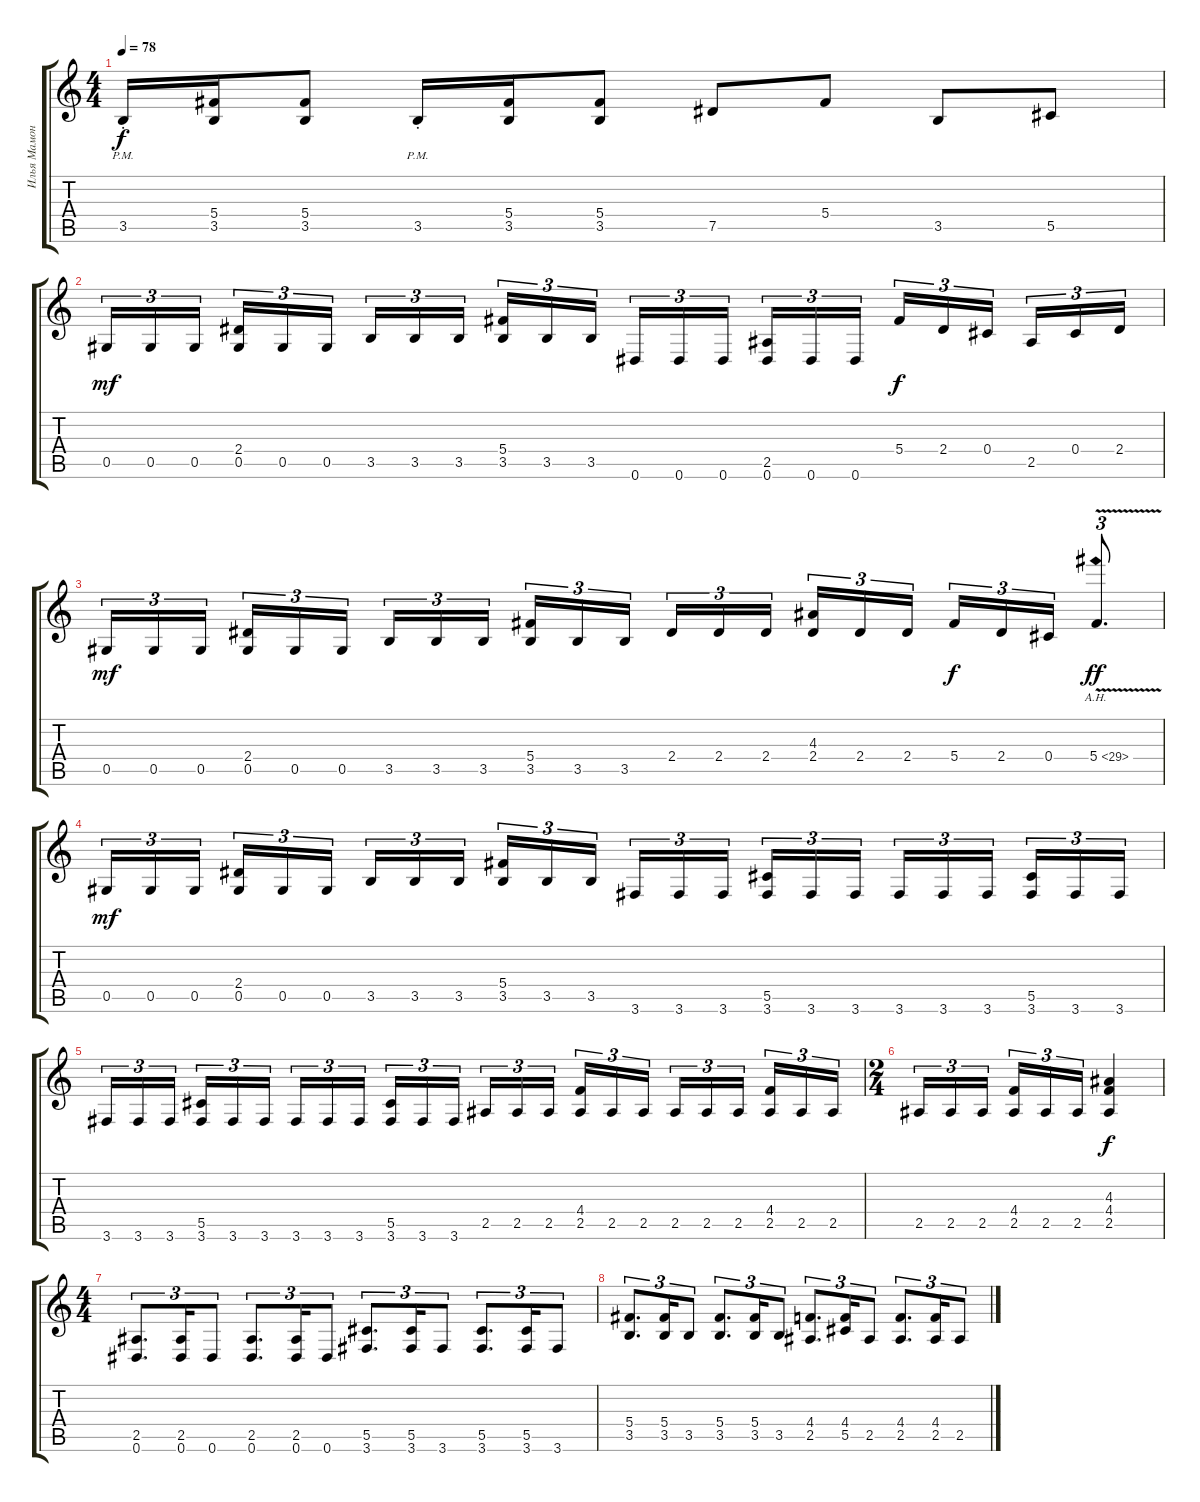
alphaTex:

\track ("Илья Мамонтов" "Илья Мамон") {instrument distortionguitar}
\staff {score tabs}
\tuning (Eb4 Bb3 Gb3 Db3 Ab2 Eb2) {hide}
\ts (4 4)
\tempo 78
\clef g2
\ks c
3.5{pm st}.16{dy f} (5.4 3.5).16 (5.4 3.5).8 3.5{pm st}.16 (5.4 3.5).16 (5.4 3.5).8 7.5.8 5.4.8 3.5.8 5.5.8 |
0.5.16{tu (3 2) dy mf} 0.5.16{tu (3 2)} 0.5.16{tu (3 2) beam splitsecondary} (2.4 0.5).16{tu (3 2)} 0.5.16{tu (3 2)} 0.5.16{tu (3 2)} 3.5.16{tu (3 2)} 3.5.16{tu (3 2)} 3.5.16{tu (3 2) beam splitsecondary} (5.4 3.5).16{tu (3 2)} 3.5.16{tu (3 2)} 3.5.16{tu (3 2)} 0.6.16{tu (3 2)} 0.6.16{tu (3 2)} 0.6.16{tu (3 2) beam splitsecondary} (2.5 0.6).16{tu (3 2)} 0.6.16{tu (3 2)} 0.6.16{tu (3 2)} 5.4.16{tu (3 2) dy f} 2.4.16{tu (3 2)} 0.4.16{tu (3 2) beam splitsecondary} 2.5.16{tu (3 2)} 0.4.16{tu (3 2)} 2.4.16{tu (3 2)} |
0.5.16{tu (3 2) dy mf} 0.5.16{tu (3 2)} 0.5.16{tu (3 2) beam splitsecondary} (2.4 0.5).16{tu (3 2)} 0.5.16{tu (3 2)} 0.5.16{tu (3 2)} 3.5.16{tu (3 2)} 3.5.16{tu (3 2)} 3.5.16{tu (3 2) beam splitsecondary} (5.4 3.5).16{tu (3 2)} 3.5.16{tu (3 2)} 3.5.16{tu (3 2)} 2.4.16{tu (3 2)} 2.4.16{tu (3 2)} 2.4.16{tu (3 2) beam splitsecondary} (4.3 2.4).16{tu (3 2)} 2.4.16{tu (3 2)} 2.4.16{tu (3 2)} 5.4.16{tu (3 2) dy f} 2.4.16{tu (3 2)} 0.4.16{tu (3 2)} 5.4{ah 24 v}.8{d tu (3 2) dy ff} |
0.5.16{tu (3 2) dy mf} 0.5.16{tu (3 2)} 0.5.16{tu (3 2) beam splitsecondary} (2.4 0.5).16{tu (3 2)} 0.5.16{tu (3 2)} 0.5.16{tu (3 2)} 3.5.16{tu (3 2)} 3.5.16{tu (3 2)} 3.5.16{tu (3 2) beam splitsecondary} (5.4 3.5).16{tu (3 2)} 3.5.16{tu (3 2)} 3.5.16{tu (3 2)} 3.6.16{tu (3 2)} 3.6.16{tu (3 2)} 3.6.16{tu (3 2) beam splitsecondary} (5.5 3.6).16{tu (3 2)} 3.6.16{tu (3 2)} 3.6.16{tu (3 2)} 3.6.16{tu (3 2)} 3.6.16{tu (3 2)} 3.6.16{tu (3 2) beam splitsecondary} (5.5 3.6).16{tu (3 2)} 3.6.16{tu (3 2)} 3.6.16{tu (3 2)} |
3.6.16{tu (3 2)} 3.6.16{tu (3 2)} 3.6.16{tu (3 2) beam splitsecondary} (5.5 3.6).16{tu (3 2)} 3.6.16{tu (3 2)} 3.6.16{tu (3 2)} 3.6.16{tu (3 2)} 3.6.16{tu (3 2)} 3.6.16{tu (3 2) beam splitsecondary} (5.5 3.6).16{tu (3 2)} 3.6.16{tu (3 2)} 3.6.16{tu (3 2)} 2.5.16{tu (3 2)} 2.5.16{tu (3 2)} 2.5.16{tu (3 2) beam splitsecondary} (4.4 2.5).16{tu (3 2)} 2.5.16{tu (3 2)} 2.5.16{tu (3 2)} 2.5.16{tu (3 2)} 2.5.16{tu (3 2)} 2.5.16{tu (3 2) beam splitsecondary} (4.4 2.5).16{tu (3 2)} 2.5.16{tu (3 2)} 2.5.16{tu (3 2)} |
\ts (2 4)
2.5.16{tu (3 2)} 2.5.16{tu (3 2)} 2.5.16{tu (3 2) beam splitsecondary} (4.4 2.5).16{tu (3 2)} 2.5.16{tu (3 2)} 2.5.16{tu (3 2)} (4.3 4.4 2.5).4{dy f} |
\ts (4 4)
(2.5 0.6).8{d tu (3 2)} (2.5 0.6).16{tu (3 2)} 0.6.8{tu (3 2)} (2.5 0.6).8{d tu (3 2)} (2.5 0.6).16{tu (3 2)} 0.6.8{tu (3 2)} (5.5 3.6).8{d tu (3 2)} (5.5 3.6).16{tu (3 2)} 3.6.8{tu (3 2)} (5.5 3.6).8{d tu (3 2)} (5.5 3.6).16{tu (3 2)} 3.6.8{tu (3 2)} |
(5.4 3.5).8{d tu (3 2)} (5.4 3.5).16{tu (3 2)} 3.5.8{tu (3 2)} (5.4 3.5).8{d tu (3 2)} (5.4 3.5).16{tu (3 2)} 3.5.8{tu (3 2)} (4.4 2.5).8{d tu (3 2)} (4.4 5.5).16{tu (3 2)} 2.5.8{tu (3 2)} (4.4 2.5).8{d tu (3 2)} (4.4 2.5).16{tu (3 2)} 2.5.8{tu (3 2)}
